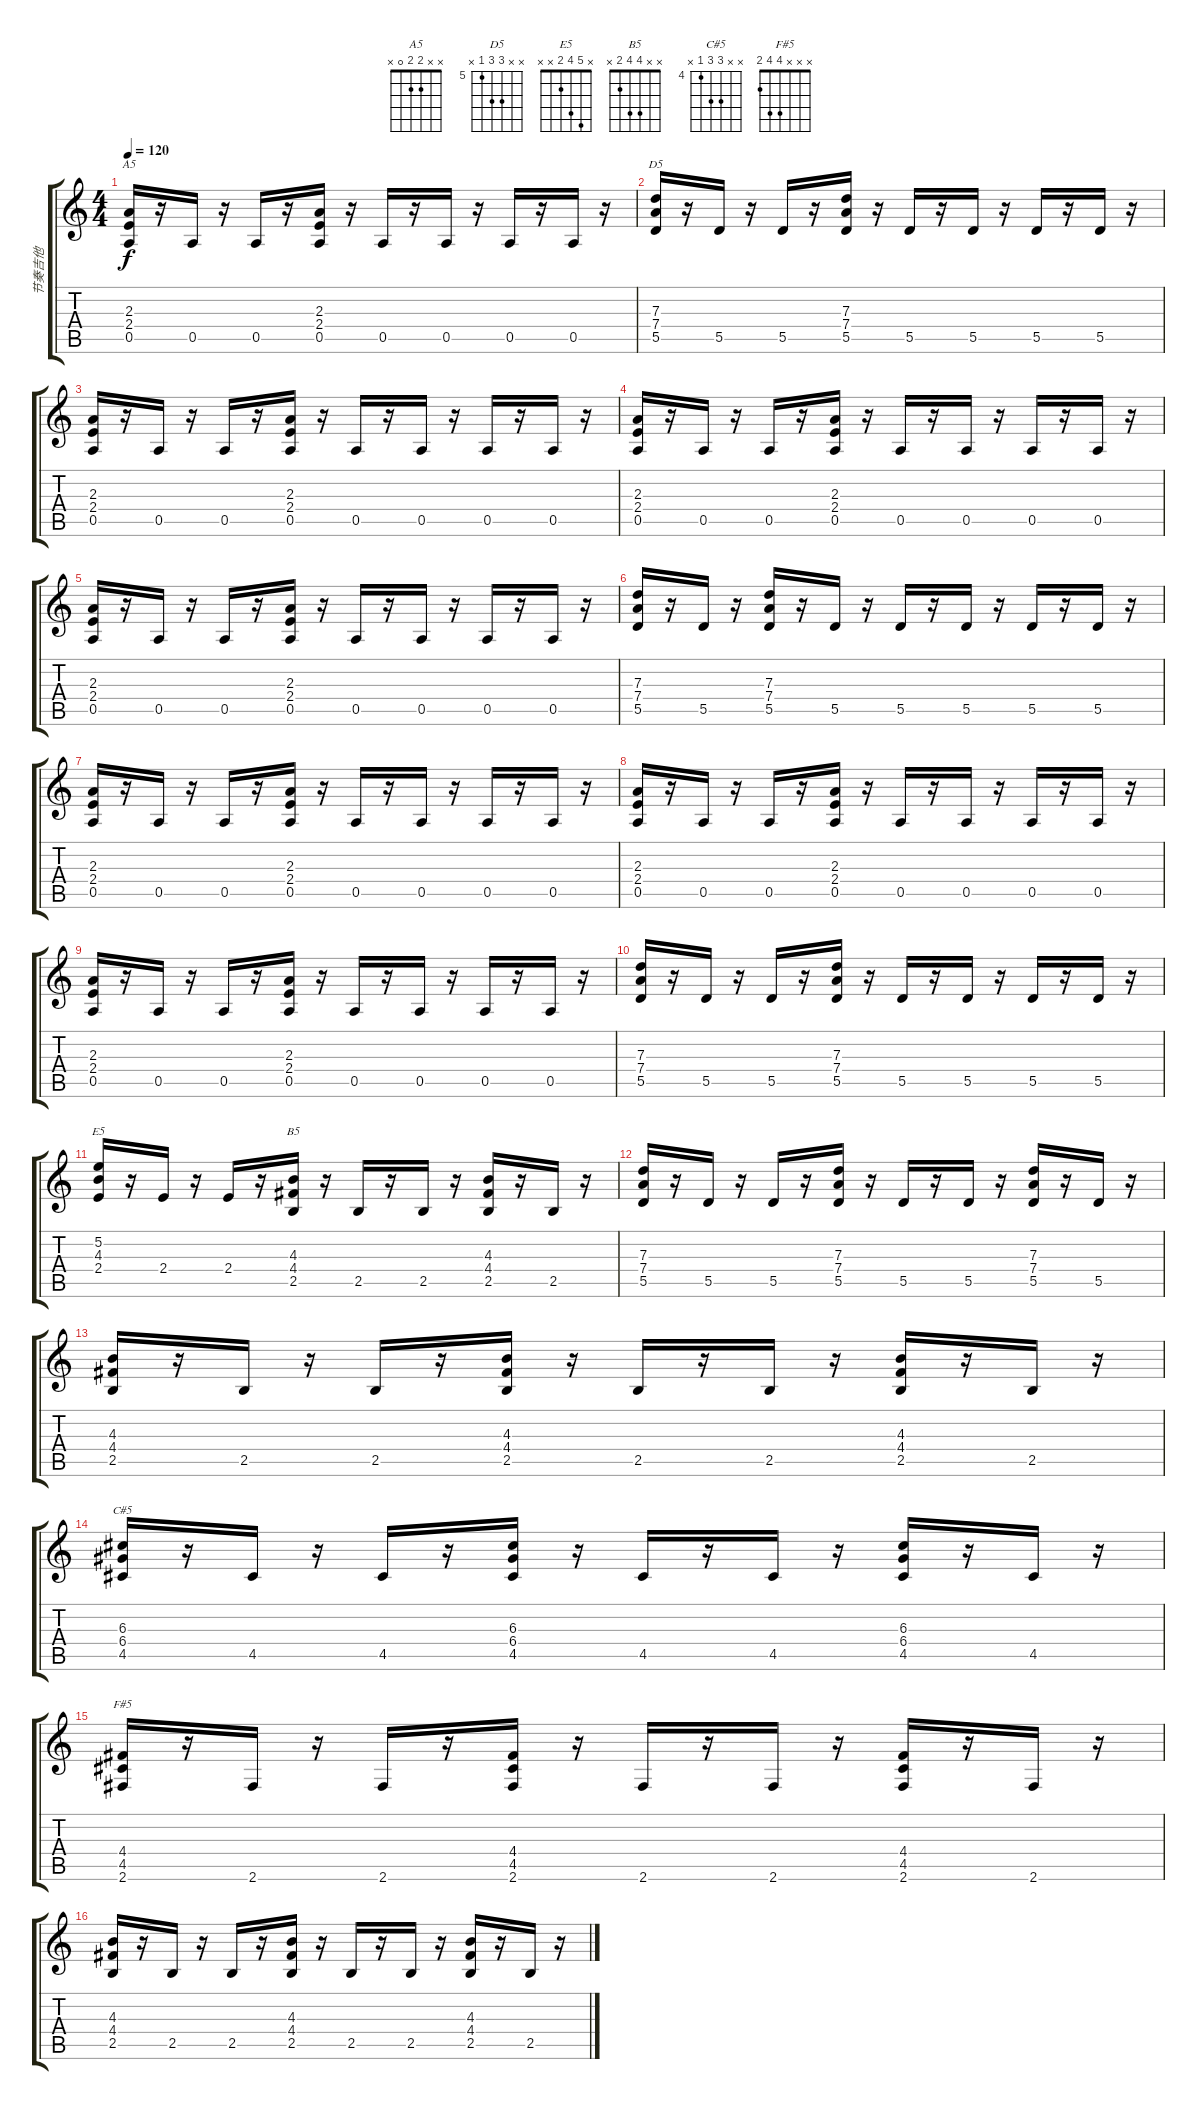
\track ("节奏吉他" "节奏吉他") {instrument overdrivenguitar}
\staff {score tabs}
\tuning (E4 B3 G3 D3 A2 E2) {hide}
\chord ("A5" x x 2 2 0 x)
\chord ("D5" x x 7 7 5 x) {firstfret 5}
\chord ("E5" x 5 4 2 x x)
\chord ("B5" x x 4 4 2 x)
\chord ("C#5" x x 6 6 4 x) {firstfret 4}
\chord ("F#5" x x x 4 4 2)
\ts (4 4)
\tempo 120
\clef g2
\ks c
(2.3 2.4 0.5).16{ch "A5" dy f} r.16 0.5.16 r.16 0.5.16 r.16 (2.3 2.4 0.5).16 r.16 0.5.16 r.16 0.5.16 r.16 0.5.16 r.16 0.5.16 r.16 |
(7.3 7.4 5.5).16{ch "D5"} r.16 5.5.16 r.16 5.5.16 r.16 (7.3 7.4 5.5).16 r.16 5.5.16 r.16 5.5.16 r.16 5.5.16 r.16 5.5.16 r.16 |
(2.3 2.4 0.5).16 r.16 0.5.16 r.16 0.5.16 r.16 (2.3 2.4 0.5).16 r.16 0.5.16 r.16 0.5.16 r.16 0.5.16 r.16 0.5.16 r.16 |
(2.3 2.4 0.5).16 r.16 0.5.16 r.16 0.5.16 r.16 (2.3 2.4 0.5).16 r.16 0.5.16 r.16 0.5.16 r.16 0.5.16 r.16 0.5.16 r.16 |
(2.3 2.4 0.5).16 r.16 0.5.16 r.16 0.5.16 r.16 (2.3 2.4 0.5).16 r.16 0.5.16 r.16 0.5.16 r.16 0.5.16 r.16 0.5.16 r.16 |
(7.3 7.4 5.5).16 r.16 5.5.16 r.16 (7.3 7.4 5.5).16 r.16 5.5.16 r.16 5.5.16 r.16 5.5.16 r.16 5.5.16 r.16 5.5.16 r.16 |
(2.3 2.4 0.5).16 r.16 0.5.16 r.16 0.5.16 r.16 (2.3 2.4 0.5).16 r.16 0.5.16 r.16 0.5.16 r.16 0.5.16 r.16 0.5.16 r.16 |
(2.3 2.4 0.5).16 r.16 0.5.16 r.16 0.5.16 r.16 (2.3 2.4 0.5).16 r.16 0.5.16 r.16 0.5.16 r.16 0.5.16 r.16 0.5.16 r.16 |
(2.3 2.4 0.5).16 r.16 0.5.16 r.16 0.5.16 r.16 (2.3 2.4 0.5).16 r.16 0.5.16 r.16 0.5.16 r.16 0.5.16 r.16 0.5.16 r.16 |
(7.3 7.4 5.5).16 r.16 5.5.16 r.16 5.5.16 r.16 (7.3 7.4 5.5).16 r.16 5.5.16 r.16 5.5.16 r.16 5.5.16 r.16 5.5.16 r.16 |
(5.2 4.3 2.4).16{ch "E5"} r.16 2.4.16 r.16 2.4.16 r.16 (4.3 4.4 2.5).16{ch "B5"} r.16 2.5.16 r.16 2.5.16 r.16 (4.3 4.4 2.5).16 r.16 2.5.16 r.16 |
(7.3 7.4 5.5).16 r.16 5.5.16 r.16 5.5.16 r.16 (7.3 7.4 5.5).16 r.16 5.5.16 r.16 5.5.16 r.16 (7.3 7.4 5.5).16 r.16 5.5.16 r.16 |
(4.3 4.4 2.5).16 r.16 2.5.16 r.16 2.5.16 r.16 (4.3 4.4 2.5).16 r.16 2.5.16 r.16 2.5.16 r.16 (4.3 4.4 2.5).16 r.16 2.5.16 r.16 |
(6.3 6.4 4.5).16{ch "C#5"} r.16 4.5.16 r.16 4.5.16 r.16 (6.3 6.4 4.5).16 r.16 4.5.16 r.16 4.5.16 r.16 (6.3 6.4 4.5).16 r.16 4.5.16 r.16 |
(4.4 4.5 2.6).16{ch "F#5"} r.16 2.6.16 r.16 2.6.16 r.16 (4.4 4.5 2.6).16 r.16 2.6.16 r.16 2.6.16 r.16 (4.4 4.5 2.6).16 r.16 2.6.16 r.16 |
(4.3 4.4 2.5).16 r.16 2.5.16 r.16 2.5.16 r.16 (4.3 4.4 2.5).16 r.16 2.5.16 r.16 2.5.16 r.16 (4.3 4.4 2.5).16 r.16 2.5.16 r.16
